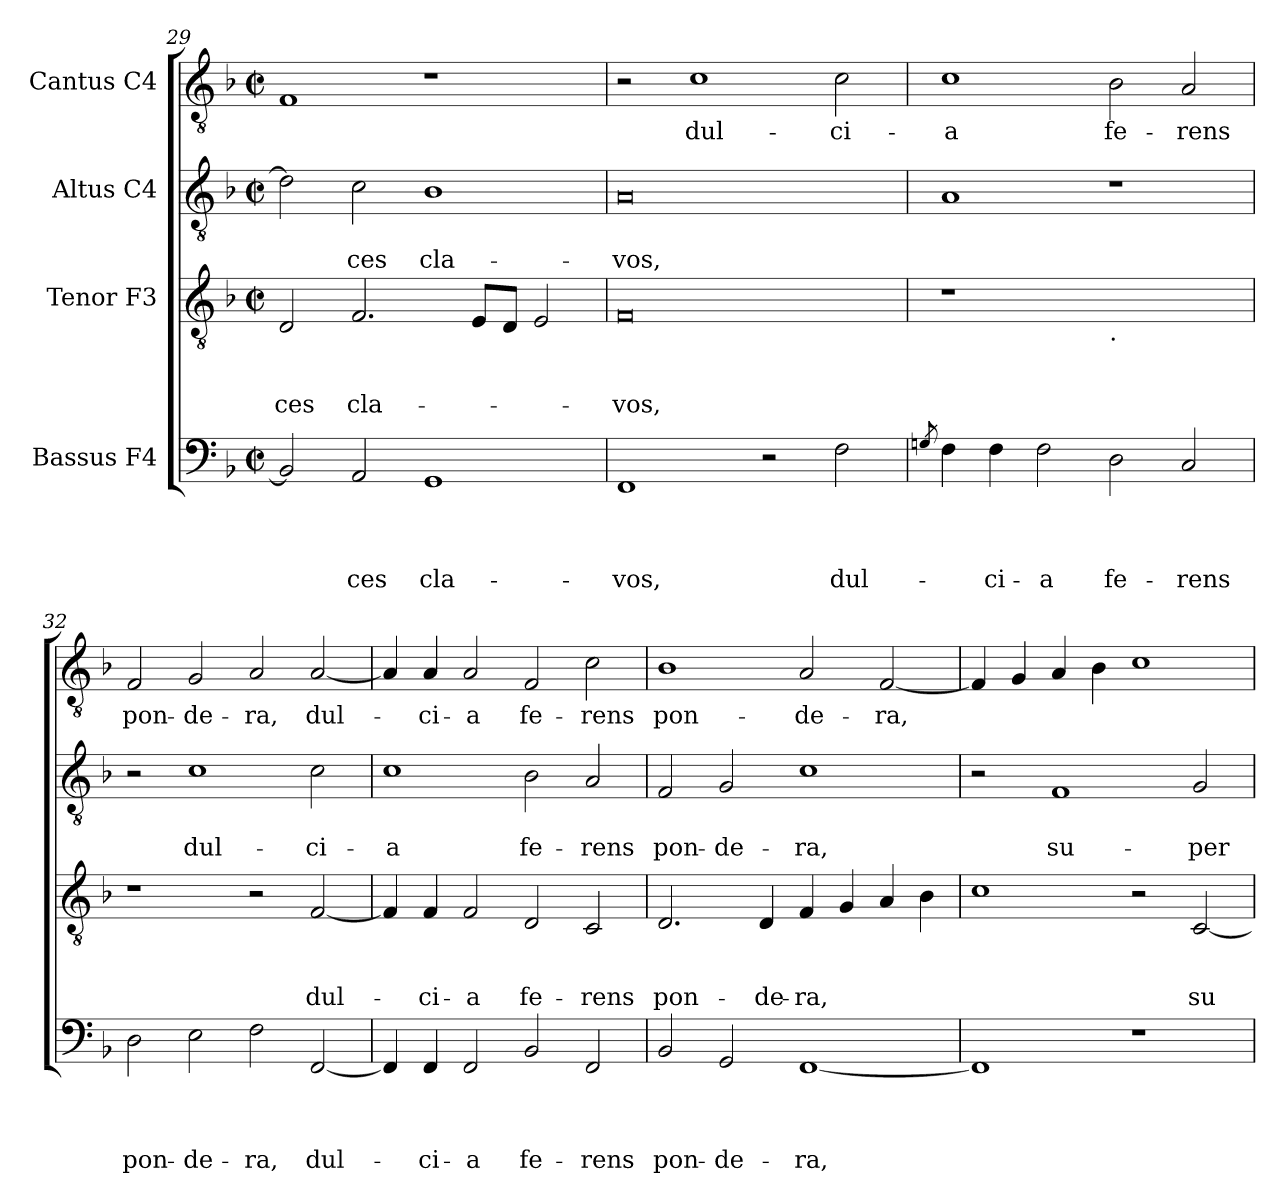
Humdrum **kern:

**kern	**text	**text	**text	**text	**kern	**text	**text	**text	**kern	**text	**text	**kern	**text
*part4	*part4	*part4	*part4	*part4	*part3	*part3	*part3	*part3	*part2	*part2	*part2	*part1	*part1
*staff4	*staff4	*staff4	*staff4	*staff4	*staff3	*staff3	*staff3	*staff3	*staff2	*staff2	*staff2	*staff1	*staff1
*I"Bassus F4	*	*	*	*	*I"Tenor F3	*	*	*	*I"Altus C4	*	*	*I"Cantus C4	*
*clefF4	*	*	*	*	*clefGv2	*	*	*	*clefGv2	*	*	*clefGv2	*
*k[b-]	*	*	*	*	*k[b-]	*	*	*	*k[b-]	*	*	*k[b-]	*
*F:	*	*	*	*	*F:	*	*	*	*F:	*	*	*F:	*
*M2/2	*	*	*	*	*M2/2	*	*	*	*M2/2	*	*	*M2/2	*
*met(c|)	*	*	*	*	*met(c|)	*	*	*	*met(c|)	*	*	*met(c|)	*
=29	=29	=29	=29	=29	=29	=29	=29	=29	=29	=29	=29	=29	=29
!	!	!	!	!	!	!	!	!LO:LY:b:rj	!	!	!	!	!
2BB-/]	.	.	.	.	2D/	.	.	-ces	2d\]	.	.	1F	.
!	!	!	!	!LO:LY:b:rj	!	!	!	!LO:LY:b:rj	!	!	!LO:LY:b:rj	!	!
2AA/	.	.	.	-ces	2.F/	.	.	cla-	2c\	.	-ces	.	.
!	!	!	!	!LO:LY:b:rj	!	!	!	!	!	!	!LO:LY:b:rj	!	!
1GG	.	.	.	cla-	.	.	.	.	1B-	.	cla-	1r	.
.	.	.	.	.	8E/L	.	.	.	.	.	.	.	.
.	.	.	.	.	8D/J	.	.	.	.	.	.	.	.
.	.	.	.	.	2E/	.	.	.	.	.	.	.	.
=30	=30	=30	=30	=30	=30	=30	=30	=30	=30	=30	=30	=30	=30
!	!	!	!	!LO:LY:b:rj	!	!	!	!LO:LY:b:rj	!	!	!LO:LY:b:rj	!	!
1FF	.	.	.	-vos,	0F	.	.	-vos,	0A	.	-vos,	2r	.
!	!	!	!	!	!	!	!	!	!	!	!	!	!LO:LY:b:rj
.	.	.	.	.	.	.	.	.	.	.	.	1c	dul-
2r	.	.	.	.	.	.	.	.	.	.	.	.	.
!	!	!	!	!LO:LY:b:rj	!	!	!	!	!	!	!	!	!LO:LY:b:rj
2F\	.	.	.	dul-	.	.	.	.	.	.	.	2c\	-ci-
!!LO:LB:g=z
=31	=31	=31	=31	=31	=31	=31	=31	=31	=31	=31	=31	=31	=31
8qGn/	.	.	.	.	.	.	.	.	.	.	.	.	.
!	!	!	!	!	!	!	!	!	!	!	!	!	!LO:LY:b:rj
4F\	.	.	.	.	1r	.	.	.	1A	.	.	1c	-a
!	!	!	!	!LO:LY:b:rj	!	!	!	!	!	!	!	!	!
4F\	.	.	.	-ci-	.	.	.	.	.	.	.	.	.
!	!	!	!	!LO:LY:b:rj	!	!	!	!	!	!	!	!	!
2F\	.	.	.	-a	.	.	.	.	.	.	.	.	.
!	!	!	!	!	!LO:TX:b:t=.	!	!	!	!	!	!	!	!
!	!	!	!	!LO:LY:b:rj	!	!	!	!	!	!	!	!	!LO:LY:b:rj
2D\	.	.	.	fe-	1ryy	.	.	.	1r	.	.	2B-\	fe-
!	!	!	!	!LO:LY:b:rj	!	!	!	!	!	!	!	!	!LO:LY:b:rj
2C/	.	.	.	-rens	.	.	.	.	.	.	.	2A/	-rens
=32	=32	=32	=32	=32	=32	=32	=32	=32	=32	=32	=32	=32	=32
!	!	!	!	!LO:LY:b:rj	!	!	!	!	!	!	!	!	!LO:LY:b:rj
2D\	.	.	.	pon-	1r	.	.	.	2r	.	.	2F/	pon-
!	!	!	!	!LO:LY:b:rj	!	!	!	!	!	!	!LO:LY:b:rj	!	!LO:LY:b:rj
2E\	.	.	.	-de-	.	.	.	.	1c	.	dul-	2G/	-de-
!	!	!	!	!LO:LY:b:rj	!	!	!	!	!	!	!	!	!LO:LY:b:rj
2F\	.	.	.	-ra,	2r	.	.	.	.	.	.	2A/	-ra,
!	!	!	!	!LO:LY:b:rj	!	!	!	!LO:LY:b:rj	!	!	!LO:LY:b:rj	!	!LO:LY:b:rj
[<2FF/	.	.	.	dul-	[<2F/	.	.	dul-	2c\	.	-ci-	[<2A/	dul-
=33	=33	=33	=33	=33	=33	=33	=33	=33	=33	=33	=33	=33	=33
!	!	!	!	!	!	!	!	!	!	!	!LO:LY:b:rj	!	!
4FF/]	.	.	.	.	4F/]	.	.	.	1c	.	-a	4A/]	.
!	!	!	!	!LO:LY:b:rj	!	!	!	!LO:LY:b:rj	!	!	!	!	!LO:LY:b:rj
4FF/	.	.	.	-ci-	4F/	.	.	-ci-	.	.	.	4A/	-ci-
!	!	!	!	!LO:LY:b:rj	!	!	!	!LO:LY:b:rj	!	!	!	!	!LO:LY:b:rj
2FF/	.	.	.	-a	2F/	.	.	-a	.	.	.	2A/	-a
!	!	!	!	!LO:LY:b:rj	!	!	!	!LO:LY:b:rj	!	!	!LO:LY:b:rj	!	!LO:LY:b:rj
2BB-/	.	.	.	fe-	2D/	.	.	fe-	2B-\	.	fe-	2F/	fe-
!	!	!	!	!LO:LY:b:rj	!	!	!	!LO:LY:b:rj	!	!	!LO:LY:b:rj	!	!LO:LY:b:rj
2FF/	.	.	.	-rens	2C/	.	.	-rens	2A/	.	-rens	2c\	-rens
=34	=34	=34	=34	=34	=34	=34	=34	=34	=34	=34	=34	=34	=34
!	!	!	!	!LO:LY:b:rj	!	!	!	!LO:LY:b:rj	!	!	!LO:LY:b:rj	!	!LO:LY:b:rj
2BB-/	.	.	.	pon-	2.D/	.	.	pon-	2F/	.	pon-	1B-	pon-
!	!	!	!	!LO:LY:b:rj	!	!	!	!	!	!	!LO:LY:b:rj	!	!
2GG/	.	.	.	-de-	.	.	.	.	2G/	.	-de-	.	.
!	!	!	!	!	!	!	!	!LO:LY:b:rj	!	!	!	!	!
.	.	.	.	.	4D/	.	.	-de-	.	.	.	.	.
!	!	!	!	!LO:LY:b:rj	!	!	!	!LO:LY:b:rj	!	!	!LO:LY:b:rj	!	!LO:LY:b:rj
[<1FF	.	.	.	-ra,	4F/	.	.	-ra,	1c	.	-ra,	2A/	-de-
.	.	.	.	.	4G/	.	.	.	.	.	.	.	.
!	!	!	!	!	!	!	!	!	!	!	!	!	!LO:LY:b:rj
.	.	.	.	.	4A/	.	.	.	.	.	.	[<2F/	-ra,
.	.	.	.	.	4B-\	.	.	.	.	.	.	.	.
=35	=35	=35	=35	=35	=35	=35	=35	=35	=35	=35	=35	=35	=35
1FF]	.	.	.	.	1c	.	.	.	2r	.	.	4F/]	.
.	.	.	.	.	.	.	.	.	.	.	.	4G/	.
!	!	!	!	!	!	!	!	!	!	!	!LO:LY:b:rj	!	!
.	.	.	.	.	.	.	.	.	1F	.	su-	4A/	.
.	.	.	.	.	.	.	.	.	.	.	.	4B-\	.
1r	.	.	.	.	2r	.	.	.	.	.	.	1c	.
!	!	!	!	!	!	!	!	!LO:LY:b:rj	!	!	!LO:LY:b:rj	!	!
.	.	.	.	.	[<2C/	.	.	su-	2G/	.	-per	.	.
=	=	=	=	=	=	=	=	=	=	=	=	=	=
*-	*-	*-	*-	*-	*-	*-	*-	*-	*-	*-	*-	*-	*-
